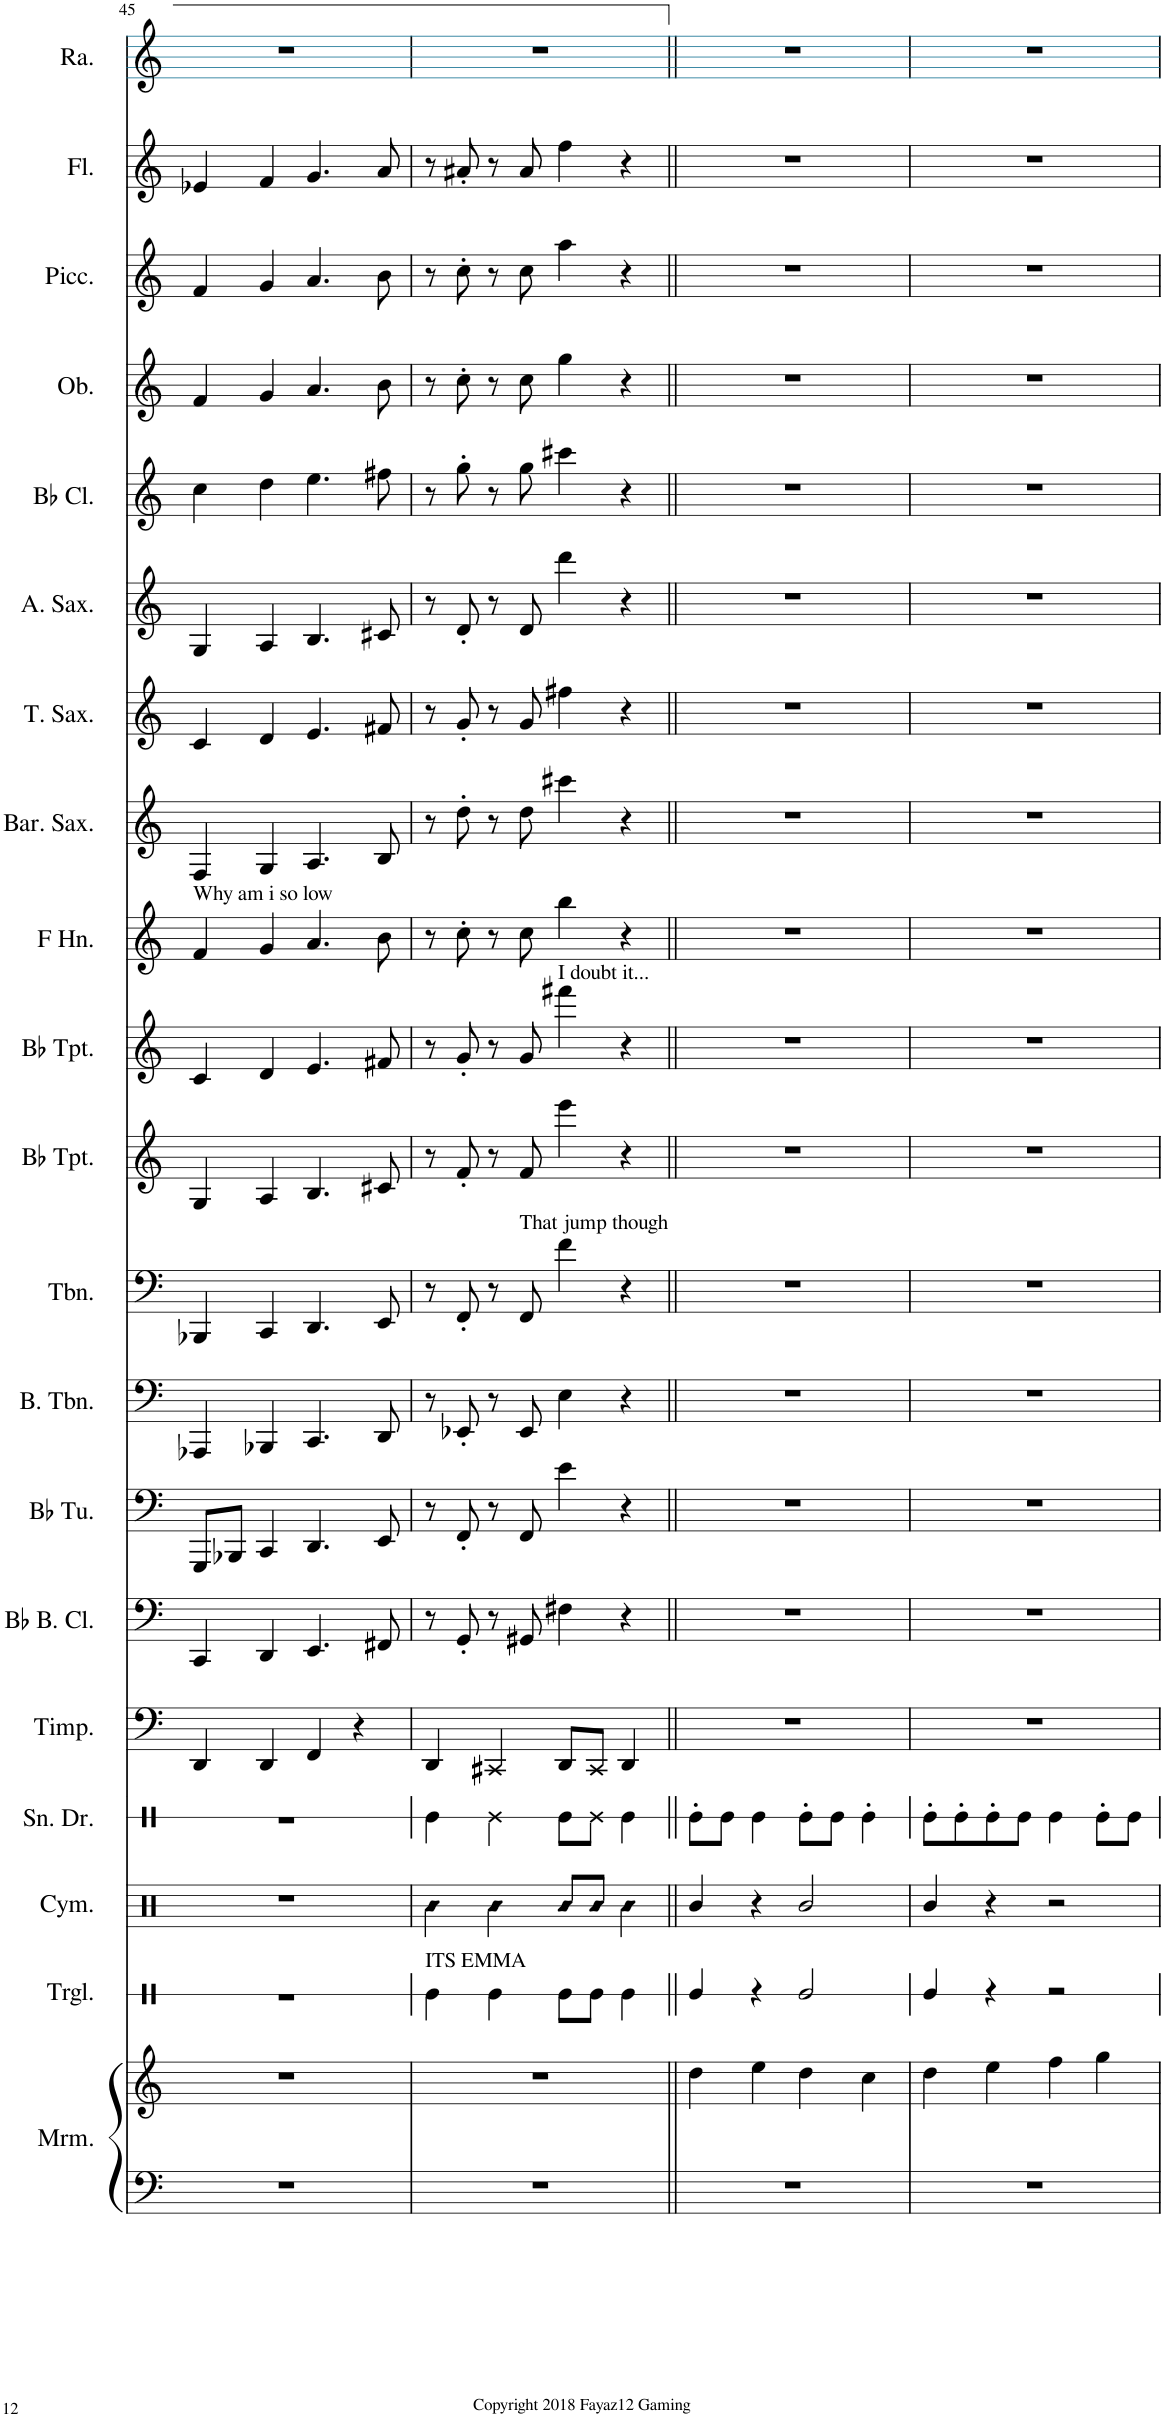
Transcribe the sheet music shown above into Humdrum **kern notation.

**kern	**kern	**kern	**kern	**kern	**kern	**kern	**kern	**kern	**kern	**kern	**kern	**kern	**kern	**kern	**kern	**kern	**kern	**kern	**kern	**kern
*part20	*part20	*part19	*part18	*part17	*part16	*part15	*part14	*part13	*part12	*part11	*part10	*part9	*part8	*part7	*part6	*part5	*part4	*part3	*part2	*part1
*staff21	*staff20	*staff19	*staff18	*staff17	*staff16	*staff15	*staff14	*staff13	*staff12	*staff11	*staff10	*staff9	*staff8	*staff7	*staff6	*staff5	*staff4	*staff3	*staff2	*staff1
*I"Marimba	*	*I"Triangle	*I"Cymbals	*I"Snare Drum	*I"Timpani	*I"Bb Bass Clarinet (Bass Clef)	*I"Bb Tuba	*I"Bass Trombone	*I"Trombone	*I"Bb Trumpet	*I"Bb Trumpet	*I"Horn in F	*I"Baritone Saxophone	*I"Tenor Saxophone	*I"Alto Saxophone	*I"Bb Clarinet	*I"Oboe	*I"Piccolo	*I"Flute	*I"Rosalina
*I'Mrm.	*	*I'Trgl.	*I'Cym.	*I'Sn. Dr.	*I'Timp.	*I'Bb B. Cl.	*I'Bb Tu.	*I'B. Tbn.	*I'Tbn.	*I'Bb Tpt.	*I'Bb Tpt.	*	*I'Bar. Sax.	*I'T. Sax.	*I'A. Sax.	*I'Bb Cl.	*I'Ob.	*I'Picc.	*I'Fl.	*I'Ra.
!!LO:PB:g=z
*clefF4	*clefG2	*clefX	*clefX	*clefX	*clefF4	*clefF4	*clefF4	*clefF4	*clefF4	*clefG2	*clefG2	*clefG2	*clefG2	*clefG2	*clefG2	*clefG2	*clefG2	*clefG2	*clefG2	*clefG2
*	*	*	*	*	*	*Trd1c2	*	*	*	*Trd1c2	*Trd1c2	*Trd4c7	*Trd12c21	*Trd8c14	*Trd5c9	*Trd1c2	*	*Trd-7c-12	*	*
*k[]	*k[]	*k[]	*k[]	*k[]	*k[]	*k[]	*k[]	*k[]	*k[]	*k[]	*k[]	*k[]	*k[]	*k[]	*k[]	*k[]	*k[]	*k[]	*k[]	*k[]
*M4/4	*M4/4	*M4/4	*M4/4	*M4/4	*M4/4	*M4/4	*M4/4	*M4/4	*M4/4	*M4/4	*M4/4	*M4/4	*M4/4	*M4/4	*M4/4	*M4/4	*M4/4	*M4/4	*M4/4	*M4/4
=45	=45	=45	=45	=45	=45	=45	=45	=45	=45	=45	=45	=45	=45	=45	=45	=45	=45	=45	=45	=45
!	!	!	!	!	!	!	!	!	!	!	!	!	!LO:TX:b:t=Why am i so low	!	!	!	!	!	!	!
1r	1r	1r	1r	1r	4DD/	4CC/	8GGG/L	4AAA-X/	4BBB-X/	4G/	4c/	4f/	4F/	4c/	4G/	4cc\	4f/	4f/	4e-X/	1r
.	.	.	.	.	.	.	8BBB-X/J	.	.	.	.	.	.	.	.	.	.	.	.	.
.	.	.	.	.	4DD/	4DD/	4CC/	4BBB-X/	4CC/	4A/	4d/	4g/	4G/	4d/	4A/	4dd\	4g/	4g/	4f/	.
.	.	.	.	.	4FF/	4.EE/	4.DD/	4.CC/	4.DD/	4.B/	4.e/	4.a/	4.A/	4.e/	4.B/	4.ee\	4.a/	4.a/	4.g/	.
.	.	.	.	.	4r	.	.	.	.	.	.	.	.	.	.	.	.	.	.	.
.	.	.	.	.	.	8FF#X/	8EE/	8DD/	8EE/	8c#X/	8f#X/	8b\	8B/	8f#X/	8c#X/	8ff#X\	8b\	8b\	8a/	.
=46	=46	=46	=46	=46	=46	=46	=46	=46	=46	=46	=46	=46	=46	=46	=46	=46	=46	=46	=46	=46
!	!	!LO:TX:a:t=ITS EMMA	!	!	!	!	!	!	!	!	!	!	!	!	!	!	!	!	!	!
!	!	!	!LO:N:head=diamond	!	!	!	!	!	!	!	!	!	!	!	!	!	!	!	!	!
1r	1r	4Re\	4R\	4Re\	4DD/	8r	8r	8r	8r	8r	8r	8r	8r	8r	8r	8r	8r	8r	8r	1r
.	.	.	.	.	.	8GG'/	8FF'/	8EE-X'/	8FF'/	8f'/	8g'/	8cc'\	8dd'\	8g'/	8d'/	8gg'\	8cc'\	8cc'\	8a#X'/	.
!	!	!	!LO:N:head=diamond	!	!	!	!	!	!	!	!	!	!	!	!	!	!	!	!	!
.	.	4Re\	4R\	4Re\	4CC#X/	8r	8r	8r	8r	8r	8r	8r	8r	8r	8r	8r	8r	8r	8r	.
!	!	!	!	!	!	!	!	!	!	!LO:TX:b:t=That jump though	!	!	!	!	!	!	!	!	!	!
.	.	.	.	.	.	8GG#X/	8FF/	8EE-/	8FF/	8f/	8g/	8cc\	8dd\	8g/	8d/	8gg\	8cc\	8cc\	8a#/	.
!	!	!	!	!	!	!	!	!	!	!	!LO:TX:a:t=I doubt it...	!	!	!	!	!	!	!	!	!
!	!	!	!LO:N:head=diamond	!	!	!	!	!	!	!	!	!	!	!	!	!	!	!	!	!
.	.	8Re\L	8R/L	8Re\L	8DD/L	4F#X\	4e\	4E\	4f\	4eee\	4fff#X\	4bb\	4ccc#X\	4ff#X\	4ddd\	4ccc#X\	4gg\	4aa\	4ff\	.
!	!	!	!LO:N:head=diamond	!	!	!	!	!	!	!	!	!	!	!	!	!	!	!	!	!
.	.	8Re\J	8R/J	8Re\J	8CC#/J	.	.	.	.	.	.	.	.	.	.	.	.	.	.	.
!	!	!	!LO:N:head=diamond	!	!	!	!	!	!	!	!	!	!	!	!	!	!	!	!	!
.	.	4Re\	4R\	4Re\	4DD/	4r	4r	4r	4r	4r	4r	4r	4r	4r	4r	4r	4r	4r	4r	.
=47||	=47||	=47||	=47||	=47||	=47||	=47||	=47||	=47||	=47||	=47||	=47||	=47||	=47||	=47||	=47||	=47||	=47||	=47||	=47||	=47||
1r	4dd\	4Re/	4R/	8Re'\L	1r	1r	1r	1r	1r	1r	1r	1r	1r	1r	1r	1r	1r	1r	1r	1r
.	.	.	.	8Re\J	.	.	.	.	.	.	.	.	.	.	.	.	.	.	.	.
.	4ee\	4r	4r	4Re\	.	.	.	.	.	.	.	.	.	.	.	.	.	.	.	.
.	4dd\	2Re/	2R/	8Re'\L	.	.	.	.	.	.	.	.	.	.	.	.	.	.	.	.
.	.	.	.	8Re\J	.	.	.	.	.	.	.	.	.	.	.	.	.	.	.	.
.	4cc\	.	.	4Re'\	.	.	.	.	.	.	.	.	.	.	.	.	.	.	.	.
=48	=48	=48	=48	=48	=48	=48	=48	=48	=48	=48	=48	=48	=48	=48	=48	=48	=48	=48	=48	=48
1r	4dd\	4Re/	4R/	8Re'\L	1r	1r	1r	1r	1r	1r	1r	1r	1r	1r	1r	1r	1r	1r	1r	1r
.	.	.	.	8Re'\	.	.	.	.	.	.	.	.	.	.	.	.	.	.	.	.
.	4ee\	4r	4r	8Re'\	.	.	.	.	.	.	.	.	.	.	.	.	.	.	.	.
.	.	.	.	8Re\J	.	.	.	.	.	.	.	.	.	.	.	.	.	.	.	.
.	4ff\	2r	2r	4Re\	.	.	.	.	.	.	.	.	.	.	.	.	.	.	.	.
.	4gg\	.	.	8Re'\L	.	.	.	.	.	.	.	.	.	.	.	.	.	.	.	.
.	.	.	.	8Re\J	.	.	.	.	.	.	.	.	.	.	.	.	.	.	.	.
=	=	=	=	=	=	=	=	=	=	=	=	=	=	=	=	=	=	=	=	=
*-	*-	*-	*-	*-	*-	*-	*-	*-	*-	*-	*-	*-	*-	*-	*-	*-	*-	*-	*-	*-
